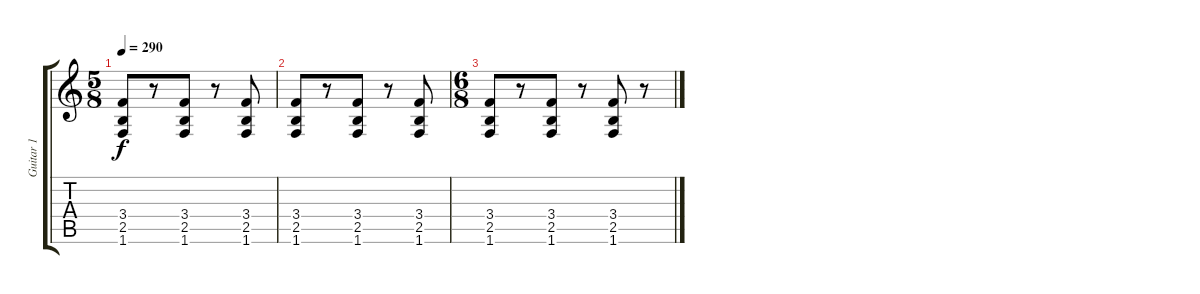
\track ("Guitar 1" "Guitar 1") {instrument distortionguitar}
\staff {score tabs}
\tuning (E4 B3 G3 D3 A2 E2) {hide}
\ts (5 8)
\tempo 290
\clef g2
\ks c
(3.4 2.5 1.6).8{dy f} r.8 (3.4 2.5 1.6).8 r.8 (3.4 2.5 1.6).8 |
(3.4 2.5 1.6).8 r.8 (3.4 2.5 1.6).8 r.8 (3.4 2.5 1.6).8 |
\ts (6 8)
(3.4 2.5 1.6).8 r.8 (3.4 2.5 1.6).8 r.8 (3.4 2.5 1.6).8 r.8
